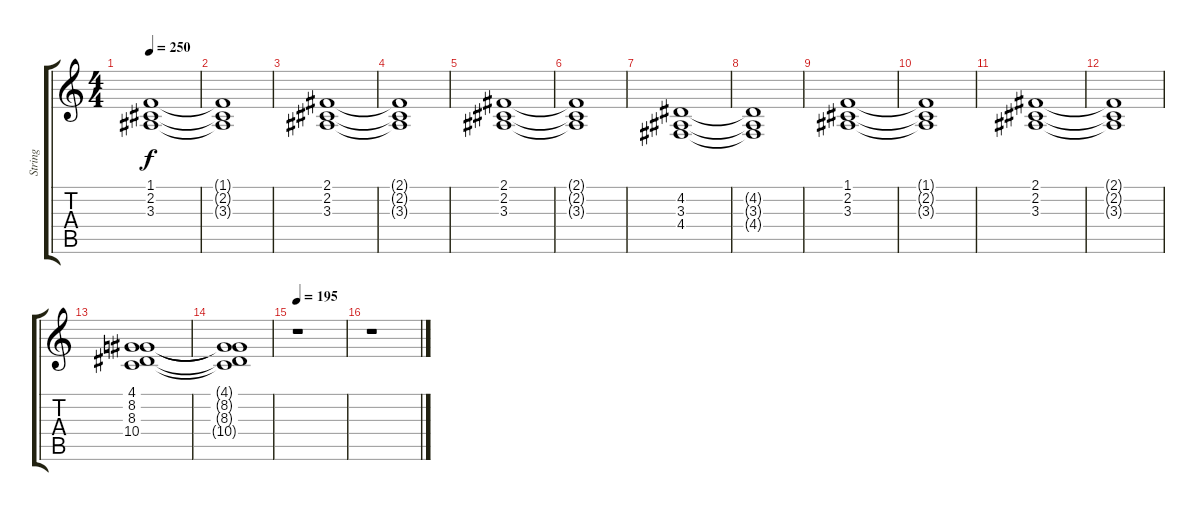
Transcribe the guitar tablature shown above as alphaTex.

\track ("String" "String") {instrument stringensemble2}
\staff {score tabs}
\tuning (E4 B3 G3 D3 A2 E2) {hide}
\ts (4 4)
\tempo 250
\clef g2
\ks c
(1.1 2.2 3.3).1{dy f} |
(1.1{t} 2.2{t} 3.3{t}).1 |
(2.1 2.2 3.3).1 |
(2.1{t} 2.2{t} 3.3{t}).1 |
(2.1 2.2 3.3).1 |
(2.1{t} 2.2{t} 3.3{t}).1 |
(4.2 3.3 4.4).1 |
(4.2{t} 3.3{t} 4.4{t}).1 |
(1.1 2.2 3.3).1 |
(1.1{t} 2.2{t} 3.3{t}).1 |
(2.1 2.2 3.3).1 |
(2.1{t} 2.2{t} 3.3{t}).1 |
(4.1 8.2 8.3 10.4).1 |
(4.1{t} 8.2{t} 8.3{t} 10.4{t}).1 |
\tempo 195
r.1 |
r.1
